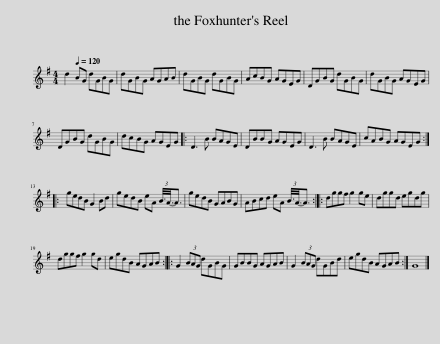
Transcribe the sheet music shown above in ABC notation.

X:1
L:1/8
M:4/4
I:linebreak $
K:G
V:1 treble
V:1
 d2[Q:1/4=120] BG dGBG | dGBG AGAB | dGBG dGBG | AcBG AGEG | DGBG dGBG | %5
 dGBG AGEG |$ DGBG dGBG | dcBG AGEG |: D3 B BAGE | DBBG AGEG | %10
 D3 B BAGE | cABG AGEG ::$ gedB G2 Bd | gedB eA (3:2:2B3/8A3/8-A3/2 | gedB GABG | %15
 ABcd eA (3:2:2B3/8A3/8-A3/2 :: dggf g2 ge | dggd egdg |$ dggf g2 gd | egdB AGAB :: %20
 G2 (3BAG dGBG | GBBG AGAB | G2 (3BAG dGBd | egdB AGAB :| G8 |] %25
